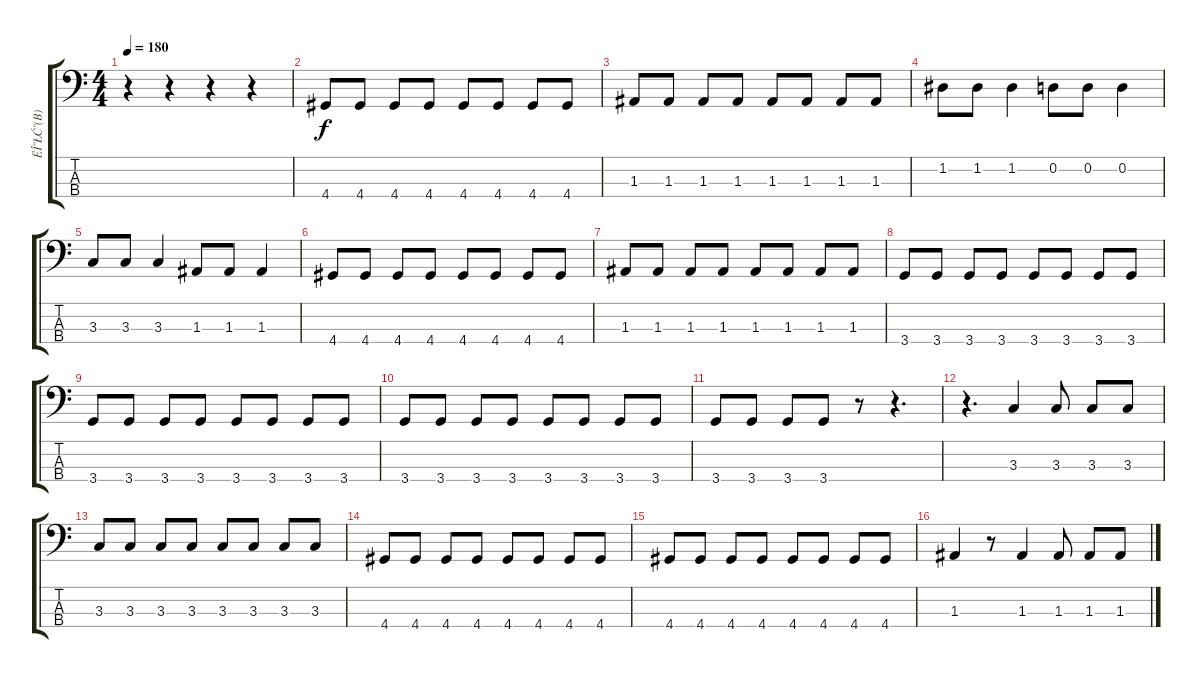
\track ("ËÎ˝ŁĆ˝(B)" "ËÎ˝ŁĆ˝(B)") {instrument electricbassfinger}
\staff {score tabs}
\tuning (G2 D2 A1 E1) {hide}
\ts (4 4)
\tempo 180
\clef f4
\ks c
r.4{dy f} r.4 r.4 r.4 |
4.4.8 4.4.8 4.4.8 4.4.8 4.4.8 4.4.8 4.4.8 4.4.8 |
1.3.8 1.3.8 1.3.8 1.3.8 1.3.8 1.3.8 1.3.8 1.3.8 |
1.2.8 1.2.8 1.2.4 0.2.8 0.2.8 0.2.4 |
3.3.8 3.3.8 3.3.4 1.3.8 1.3.8 1.3.4 |
4.4.8 4.4.8 4.4.8 4.4.8 4.4.8 4.4.8 4.4.8 4.4.8 |
1.3.8 1.3.8 1.3.8 1.3.8 1.3.8 1.3.8 1.3.8 1.3.8 |
3.4.8 3.4.8 3.4.8 3.4.8 3.4.8 3.4.8 3.4.8 3.4.8 |
3.4.8 3.4.8 3.4.8 3.4.8 3.4.8 3.4.8 3.4.8 3.4.8 |
3.4.8 3.4.8 3.4.8 3.4.8 3.4.8 3.4.8 3.4.8 3.4.8 |
3.4.8 3.4.8 3.4.8 3.4.8 r.8 r.4{d} |
r.4{d} 3.3.4 3.3.8 3.3.8 3.3.8 |
3.3.8 3.3.8 3.3.8 3.3.8 3.3.8 3.3.8 3.3.8 3.3.8 |
4.4.8 4.4.8 4.4.8 4.4.8 4.4.8 4.4.8 4.4.8 4.4.8 |
4.4.8 4.4.8 4.4.8 4.4.8 4.4.8 4.4.8 4.4.8 4.4.8 |
1.3.4 r.8 1.3.4 1.3.8 1.3.8 1.3.8
